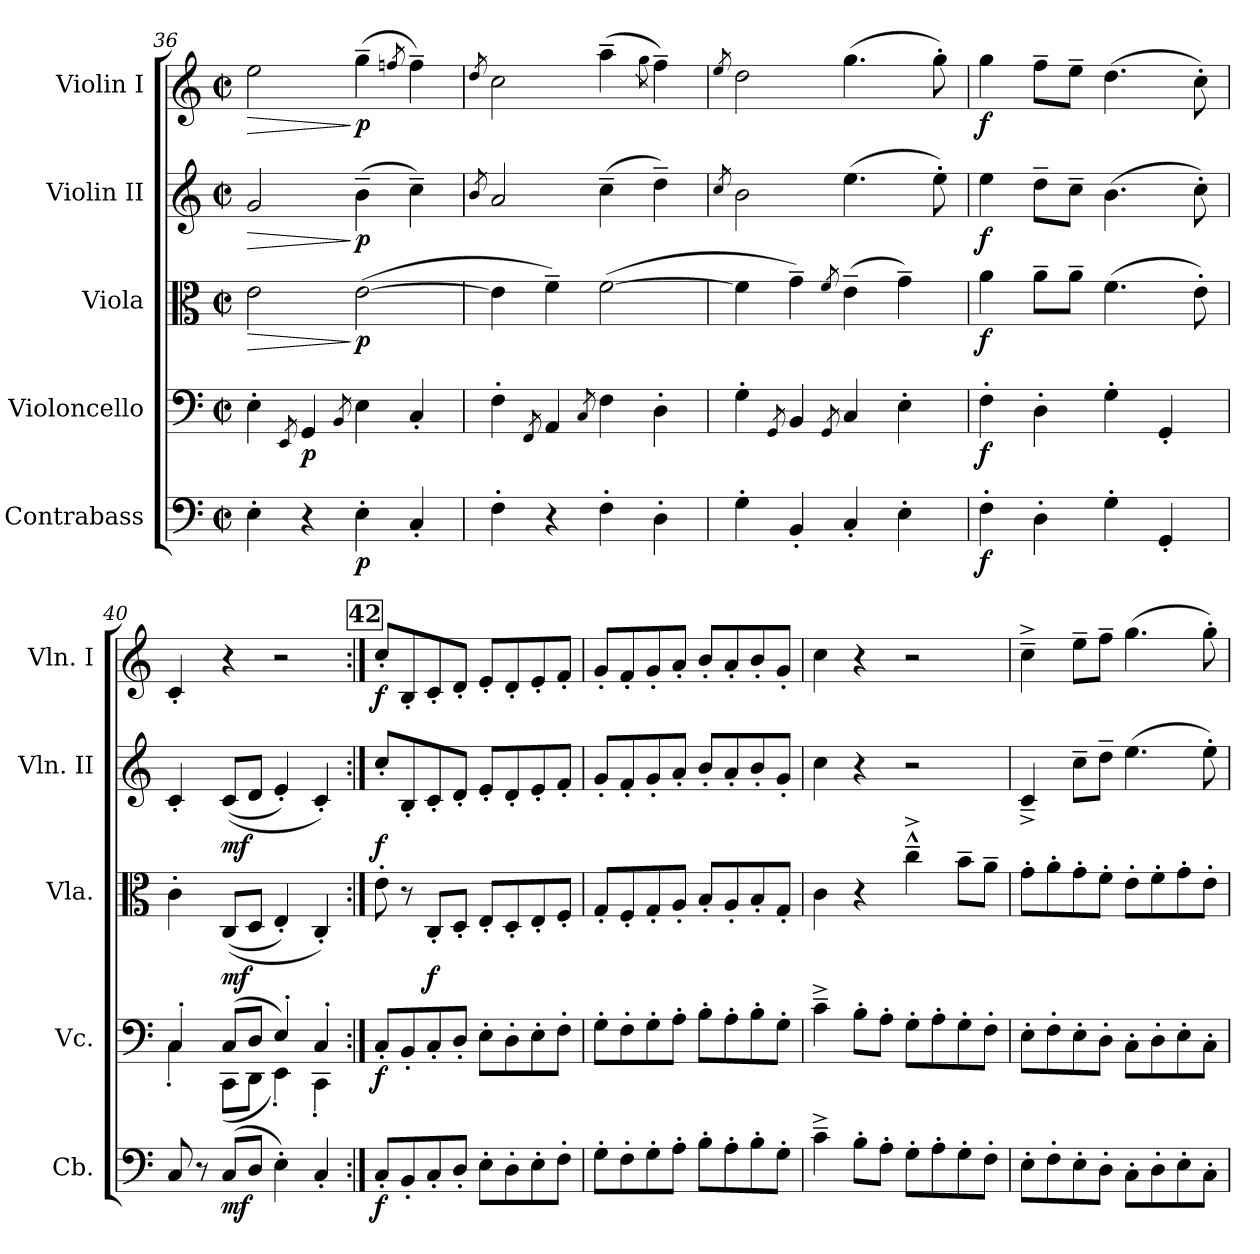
**kern	**dynam	**kern	**dynam	**kern	**dynam	**kern	**dynam	**kern	**dynam
*part5	*part5	*part4	*part4	*part3	*part3	*part2	*part2	*part1	*part1
*staff5	*staff5	*staff4	*staff4	*staff3	*staff3	*staff2	*staff2	*staff1	*staff1
*I"Contrabass	*	*I"Violoncello	*	*I"Viola	*	*I"Violin II	*	*I"Violin I	*
*I'Cb.	*	*I'Vc.	*	*I'Vla.	*	*I'Vln. II	*	*I'Vln. I	*
*clefF4	*	*clefF4	*	*clefC3	*	*clefG2	*	*clefG2	*
*ITrd7c12	*	*	*	*	*	*	*	*	*
*k[]	*	*k[]	*	*k[]	*	*k[]	*	*k[]	*
*M2/2	*	*M2/2	*	*M2/2	*	*M2/2	*	*M2/2	*
*met(c|)	*	*met(c|)	*	*met(c|)	*	*met(c|)	*	*met(c|)	*
=36	=36	=36	=36	=36	=36	=36	=36	=36	=36
!	!	!	!	!	!LO:HP:b	!	!LO:HP:b	!	!LO:HP:b
4EE'\	.	4E'\	.	2e\	>	2g/	>	2ee\	>
.	.	8qEE/	.	.	.	.	.	.	.
!	!	!	!LO:DY:b	!	!	!	!	!	!
4r	.	4GG/	p	.	.	.	.	.	.
.	.	8qBB/	.	.	.	.	.	.	.
!	!LO:DY:b	!	!	!	!LO:DY:n=1:b	!	!LO:DY:n=1:b	!	!LO:DY:n=1:b
4EE'\	p	4E\	.	(>[2e\	] p	(>4b~\	] p	(>4gg~\	] p
.	.	.	.	.	.	.	.	8qffn/	.
4CC'/	.	4C'/	.	.	.	4cc~\)	.	4ff~\)	.
=37	=37	=37	=37	=37	=37	=37	=37	=37	=37
.	.	.	.	.	.	8qb/	.	8qdd/	.
4FF'\	.	4F'\	.	4e\]	.	2a/	.	2cc\	.
.	.	8qFF/	.	.	.	.	.	.	.
4r	.	4AA/	.	4f~\)	.	.	.	.	.
.	.	8qC/	.	.	.	.	.	.	.
4FF'\	.	4F\	.	(>[2f\	.	(>4cc~\	.	(>4aa~\	.
.	.	.	.	.	.	.	.	8qgg\	.
4DD'\	.	4D'\	.	.	.	4dd~\)	.	4ff~\)	.
=38	=38	=38	=38	=38	=38	=38	=38	=38	=38
.	.	.	.	.	.	8qcc/	.	8qee/	.
4GG'\	.	4G'\	.	4f\]	.	2b\	.	2dd\	.
.	.	8qGG/	.	.	.	.	.	.	.
4BBB'/	.	4BB/	.	4g~\)	.	.	.	.	.
.	.	8qGG/	.	8qf/	.	.	.	.	.
4CC'/	.	4C/	.	(>4e~\	.	(>4.ee\	.	(>4.gg\	.
4EE'\	.	4E'\	.	4g~\)	.	.	.	.	.
.	.	.	.	.	.	8ee'\)	.	8gg'\)	.
=39	=39	=39	=39	=39	=39	=39	=39	=39	=39
!	!LO:DY:b	!	!LO:DY:b	!	!LO:DY:b	!	!LO:DY:b	!	!LO:DY:b
4FF'\	f	4F'\	f	4a\	f	4ee\	f	4gg\	f
4DD'\	.	4D'\	.	8a~\L	.	8dd~\L	.	8ff~\L	.
.	.	.	.	8a~\J	.	8cc~\J	.	8ee~\J	.
4GG'\	.	4G'\	.	(>4.f\	.	(>4.b\	.	(>4.dd\	.
4GGG'/	.	4GG'/	.	.	.	.	.	.	.
.	.	.	.	8e'\)	.	8cc'\)	.	8cc'\)	.
=40	=40	=40	=40	=40	=40	=40	=40	=40	=40
*	*	*^	*	*	*	*	*	*	*
8CC/	.	4C'/	4C'\	.	4c'\	.	4c'/	.	4c'/	.
8r	.	.	.	.	.	.	.	.	.	.
!	!LO:DY:b	!	!	!LO:DY:b	!	!	!	!	!	!
!	!	!	!	!LO:DY:n=1:b	!	!LO:DY:b	!	!LO:DY:b	!	!
(<8CC/L	mf	(>8C/L	(<8CC\L	mf mf	(<(<8C/L	mf	(<(<8c/L	mf	4r	.
8DD/J	.	8D/J	8DD\J	.	8D/J	.	8d/J	.	.	.
4EE'\)	.	4E'/)	4EE'\)	.	4E'/)	.	4e'/)	.	2r	.
4CC'/	.	4C'/	4CC'\	.	4C'/)	.	4c'/)	.	.	.
!!LO:LB:g=z
!!LO:REH:place=s1:a:B:fs=14:t=42
=41:|!	=41:|!	=41:|!	=41:|!	=41:|!	=41:|!	=41:|!	=41:|!	=41:|!	=41:|!	=41:|!
!	!LO:DY:b	!	!	!LO:DY:b	!	!	!	!LO:DY:b	!	!LO:DY:b
*	*	*v	*v	*	*	*	*	*	*	*
8CC'/L	f	8C'/L	f	8e'\	.	8cc'/L	f	8cc'/L	f
8BBB'/	.	8BB'/	.	8r	.	8B'/	.	8B'/	.
!	!	!	!	!	!LO:DY:b	!	!	!	!
8CC'/	.	8C'/	.	8C'/L	f	8c'/	.	8c'/	.
8DD'/J	.	8D'/J	.	8D'/J	.	8d'/J	.	8d'/J	.
8EE'\L	.	8E'\L	.	8E'/L	.	8e'/L	.	8e'/L	.
8DD'\	.	8D'\	.	8D'/	.	8d'/	.	8d'/	.
8EE'\	.	8E'\	.	8E'/	.	8e'/	.	8e'/	.
8FF'\J	.	8F'\J	.	8F'/J	.	8f'/J	.	8f'/J	.
=42	=42	=42	=42	=42	=42	=42	=42	=42	=42
8GG'\L	.	8G'\L	.	8G'/L	.	8g'/L	.	8g'/L	.
8FF'\	.	8F'\	.	8F'/	.	8f'/	.	8f'/	.
8GG'\	.	8G'\	.	8G'/	.	8g'/	.	8g'/	.
8AA'\J	.	8A'\J	.	8A'/J	.	8a'/J	.	8a'/J	.
8BB'\L	.	8B'\L	.	8B'/L	.	8b'/L	.	8b'/L	.
8AA'\	.	8A'\	.	8A'/	.	8a'/	.	8a'/	.
8BB'\	.	8B'\	.	8B'/	.	8b'/	.	8b'/	.
8GG'\J	.	8G'\J	.	8G'/J	.	8g'/J	.	8g'/J	.
=43	=43	=43	=43	=43	=43	=43	=43	=43	=43
4C~^\	.	4c~^\	.	4c\	.	4cc\	.	4cc\	.
8BB'\L	.	8B'\L	.	4r	.	4r	.	4r	.
8AA'\J	.	8A'\J	.	.	.	.	.	.	.
8GG'\L	.	8G'\L	.	4cc~^^^\	.	2r	.	2r	.
8AA'\	.	8A'\	.	.	.	.	.	.	.
8GG'\	.	8G'\	.	8b~\L	.	.	.	.	.
8FF'\J	.	8F'\J	.	8a~\J	.	.	.	.	.
=44	=44	=44	=44	=44	=44	=44	=44	=44	=44
8EE'\L	.	8E'\L	.	8g'\L	.	4c~^/	.	4cc~^\	.
8FF'\	.	8F'\	.	8a'\	.	.	.	.	.
8EE'\	.	8E'\	.	8g'\	.	8cc~\L	.	8ee~\L	.
8DD'\J	.	8D'\J	.	8f'\J	.	8dd~\J	.	8ff~\J	.
8CC'\L	.	8C'\L	.	8e'\L	.	(>4.ee\	.	(>4.gg\	.
8DD'\	.	8D'\	.	8f'\	.	.	.	.	.
8EE'\	.	8E'\	.	8g'\	.	.	.	.	.
8CC'\J	.	8C'\J	.	8e'\J	.	8ee'\)	.	8gg'\)	.
=	=	=	=	=	=	=	=	=	=
*-	*-	*-	*-	*-	*-	*-	*-	*-	*-
